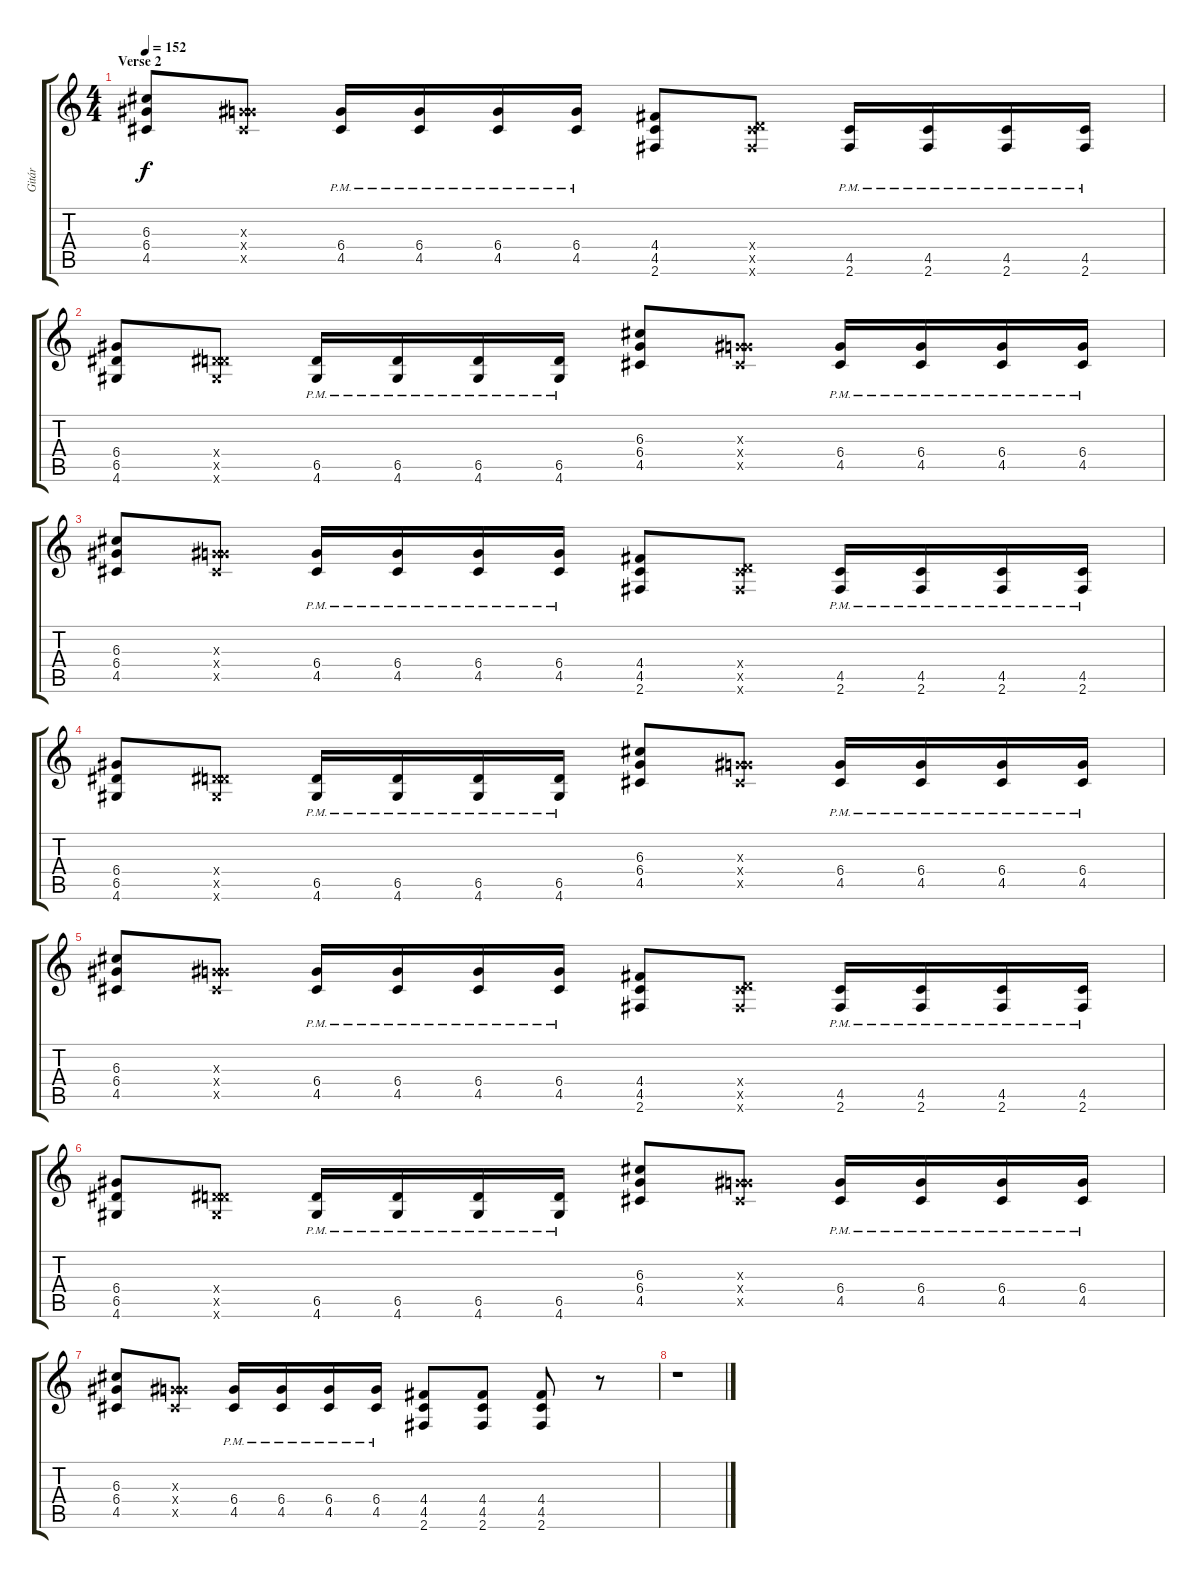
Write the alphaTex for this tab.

\track ("Gitár" "Gitár") {instrument distortionguitar}
\staff {score tabs}
\tuning (E4 B3 G3 D3 A2 E2) {hide}
\ts (4 4)
\section ("" "Verse 2")
\tempo 152
\clef g2
\ks c
(6.3 6.4 4.5).8{dy f} (0.3{x} 6.4{x} 4.5{x}).8 (6.4 4.5{pm}).16 (6.4 4.5{pm}).16 (6.4 4.5{pm}).16 (6.4 4.5{pm}).16 (4.4 4.5 2.6).8 (0.4{x} 4.5{x} 2.6{x}).8 (4.5 2.6{pm}).16 (4.5 2.6{pm}).16 (4.5 2.6{pm}).16 (4.5 2.6{pm}).16 |
(6.4 6.5 4.6).8 (0.4{x} 6.5{x} 4.6{x}).8 (6.5 4.6{pm}).16 (6.5 4.6{pm}).16 (6.5 4.6{pm}).16 (6.5 4.6{pm}).16 (6.3 6.4 4.5).8 (0.3{x} 6.4{x} 4.5{x}).8 (6.4 4.5{pm}).16 (6.4 4.5{pm}).16 (6.4 4.5{pm}).16 (6.4 4.5{pm}).16 |
(6.3 6.4 4.5).8 (0.3{x} 6.4{x} 4.5{x}).8 (6.4 4.5{pm}).16 (6.4 4.5{pm}).16 (6.4 4.5{pm}).16 (6.4 4.5{pm}).16 (4.4 4.5 2.6).8 (0.4{x} 4.5{x} 2.6{x}).8 (4.5 2.6{pm}).16 (4.5 2.6{pm}).16 (4.5 2.6{pm}).16 (4.5 2.6{pm}).16 |
(6.4 6.5 4.6).8 (0.4{x} 6.5{x} 4.6{x}).8 (6.5 4.6{pm}).16 (6.5 4.6{pm}).16 (6.5 4.6{pm}).16 (6.5 4.6{pm}).16 (6.3 6.4 4.5).8 (0.3{x} 6.4{x} 4.5{x}).8 (6.4 4.5{pm}).16 (6.4 4.5{pm}).16 (6.4 4.5{pm}).16 (6.4 4.5{pm}).16 |
(6.3 6.4 4.5).8 (0.3{x} 6.4{x} 4.5{x}).8 (6.4 4.5{pm}).16 (6.4 4.5{pm}).16 (6.4 4.5{pm}).16 (6.4 4.5{pm}).16 (4.4 4.5 2.6).8 (0.4{x} 4.5{x} 2.6{x}).8 (4.5 2.6{pm}).16 (4.5 2.6{pm}).16 (4.5 2.6{pm}).16 (4.5 2.6{pm}).16 |
(6.4 6.5 4.6).8 (0.4{x} 6.5{x} 4.6{x}).8 (6.5 4.6{pm}).16 (6.5 4.6{pm}).16 (6.5 4.6{pm}).16 (6.5 4.6{pm}).16 (6.3 6.4 4.5).8 (0.3{x} 6.4{x} 4.5{x}).8 (6.4 4.5{pm}).16 (6.4 4.5{pm}).16 (6.4 4.5{pm}).16 (6.4 4.5{pm}).16 |
(6.3 6.4 4.5).8 (0.3{x} 6.4{x} 4.5{x}).8 (6.4 4.5{pm}).16 (6.4 4.5{pm}).16 (6.4 4.5{pm}).16 (6.4 4.5{pm}).16 (4.4 4.5 2.6).8 (4.4 4.5 2.6).8 (4.4 4.5 2.6).8 r.8 |
r.1
